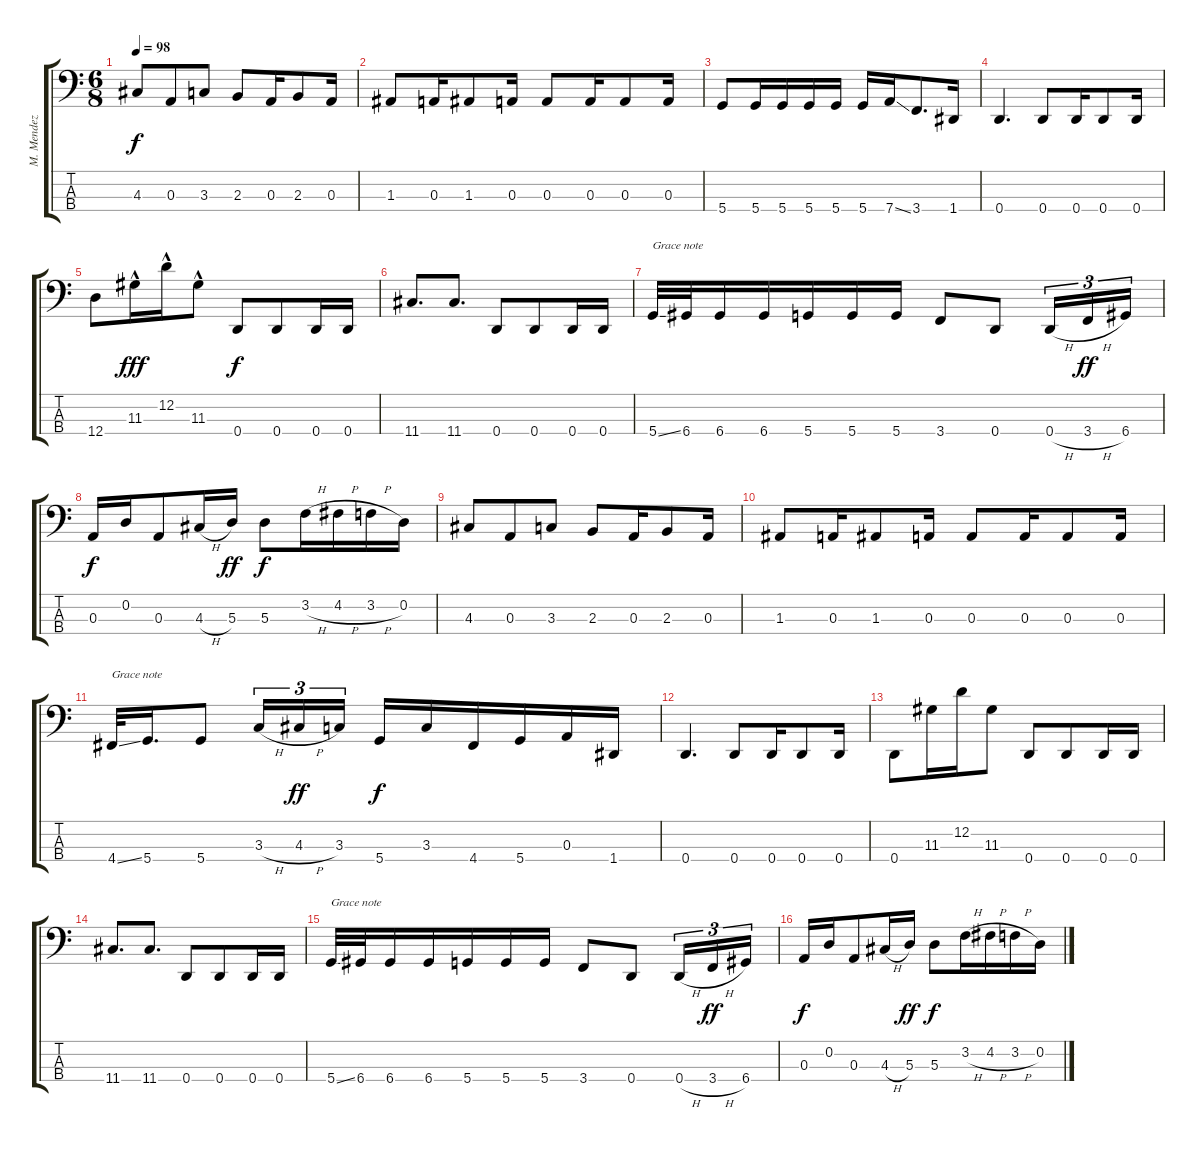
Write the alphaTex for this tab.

\track ("M. Mendez" "M. Mendez") {instrument electricbassfinger}
\staff {score tabs}
\tuning (G2 D2 A1 D1) {hide}
\ts (6 8)
\tempo 98
\clef f4
\ks c
4.3.8{dy f} 0.3.8 3.3.8 2.3.8 0.3.16 2.3.8 0.3.16 |
1.3.8 0.3.16 1.3.8 0.3.16 0.3.8 0.3.16 0.3.8 0.3.16 |
5.4.8 5.4.16 5.4.16 5.4.16 5.4.16 5.4.16 7.4{ss}.16 3.4.8{d} 1.4.16 |
0.4.4{d} 0.4.8 0.4.16 0.4.8 0.4.16 |
12.4.8 11.3{hac}.16{dy fff} 12.2{hac}.16 11.3{hac}.8 0.4.8{dy f} 0.4.8 0.4.16 0.4.16 |
11.4.8{d} 11.4.8{d} 0.4.8 0.4.8 0.4.16 0.4.16 |
5.4{ss}.32{txt "Grace note"} 6.4.32 6.4.16 6.4.16 5.4.16 5.4.16 5.4.16 3.4.8 0.4.8 0.4{h}.16{tu (3 2)} 3.4{h}.16{tu (3 2) dy ff} 6.4.16{tu (3 2)} |
0.3.16{dy f} 0.2.16 0.3.8 4.3{h}.16 5.3.16{dy ff} 5.3.8{dy f} 3.2{h}.16 4.2{h}.16 3.2{h}.16 0.2.16 |
4.3.8 0.3.8 3.3.8 2.3.8 0.3.16 2.3.8 0.3.16 |
1.3.8 0.3.16 1.3.8 0.3.16 0.3.8 0.3.16 0.3.8 0.3.16 |
4.4{ss}.32{txt "Grace note"} 5.4.16{d} 5.4.8 3.3{h}.16{tu (3 2)} 4.3{h}.16{tu (3 2) dy ff} 3.3.16{tu (3 2)} 5.4.16{dy f} 3.3.16 4.4.16 5.4.16 0.3.16 1.4.16 |
0.4.4{d} 0.4.8 0.4.16 0.4.8 0.4.16 |
0.4.8 11.3.16 12.2.16 11.3.8 0.4.8 0.4.8 0.4.16 0.4.16 |
11.4.8{d} 11.4.8{d} 0.4.8 0.4.8 0.4.16 0.4.16 |
5.4{ss}.32{txt "Grace note"} 6.4.32 6.4.16 6.4.16 5.4.16 5.4.16 5.4.16 3.4.8 0.4.8 0.4{h}.16{tu (3 2)} 3.4{h}.16{tu (3 2) dy ff} 6.4.16{tu (3 2)} |
0.3.16{dy f} 0.2.16 0.3.8 4.3{h}.16 5.3.16{dy ff} 5.3.8{dy f} 3.2{h}.16 4.2{h}.16 3.2{h}.16 0.2.16
